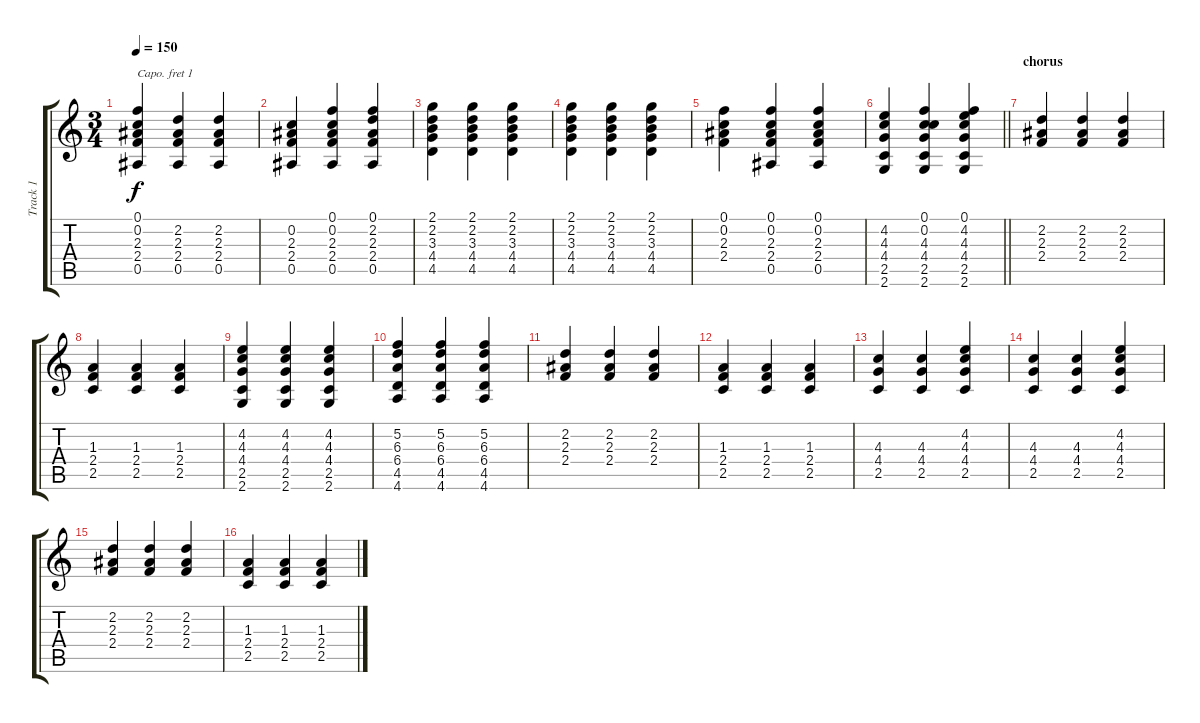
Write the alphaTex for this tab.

\track ("Track 1" "Track 1") {instrument acousticguitarnylon}
\staff {score tabs}
\capo 1
\tuning (E4 B3 G3 D3 A2 E2) {hide}
\ts (3 4)
\tempo 150
\clef g2
\ks c
(0.1 0.2 2.3 2.4 0.5).4{dy f} (2.2 2.3 2.4 0.5).4 (2.2 2.3 2.4 0.5).4 |
(0.2 2.3 2.4 0.5).4 (0.1 0.2 2.3 2.4 0.5).4 (0.1 2.2 2.3 2.4 0.5).4 |
(2.1 2.2 3.3 4.4 4.5).4 (2.1 2.2 3.3 4.4 4.5).4 (2.1 2.2 3.3 4.4 4.5).4 |
(2.1 2.2 3.3 4.4 4.5).4 (2.1 2.2 3.3 4.4 4.5).4 (2.1 2.2 3.3 4.4 4.5).4 |
(0.1 0.2 2.3 2.4).4 (0.1 0.2 2.3 2.4 0.5).4 (0.1 0.2 2.3 2.4 0.5).4 |
\barLineRight lightlight
(4.2 4.3 4.4 2.5 2.6).4 (0.1 0.2 4.3 4.4 2.5 2.6).4 (0.1 4.2 4.3 4.4 2.5 2.6).4 |
\section ("" "chorus")
(2.2 2.3 2.4).4 (2.2 2.3 2.4).4 (2.2 2.3 2.4).4 |
(1.3 2.4 2.5).4 (1.3 2.4 2.5).4 (1.3 2.4 2.5).4 |
(4.2 4.3 4.4 2.5 2.6).4 (4.2 4.3 4.4 2.5 2.6).4 (4.2 4.3 4.4 2.5 2.6).4 |
(5.2 6.3 6.4 4.5 4.6).4 (5.2 6.3 6.4 4.5 4.6).4 (5.2 6.3 6.4 4.5 4.6).4 |
(2.2 2.3 2.4).4 (2.2 2.3 2.4).4 (2.2 2.3 2.4).4 |
(1.3 2.4 2.5).4 (1.3 2.4 2.5).4 (1.3 2.4 2.5).4 |
(4.3 4.4 2.5).4 (4.3 4.4 2.5).4 (4.2 4.3 4.4 2.5).4 |
(4.3 4.4 2.5).4 (4.3 4.4 2.5).4 (4.2 4.3 4.4 2.5).4 |
(2.2 2.3 2.4).4 (2.2 2.3 2.4).4 (2.2 2.3 2.4).4 |
(1.3 2.4 2.5).4 (1.3 2.4 2.5).4 (1.3 2.4 2.5).4
